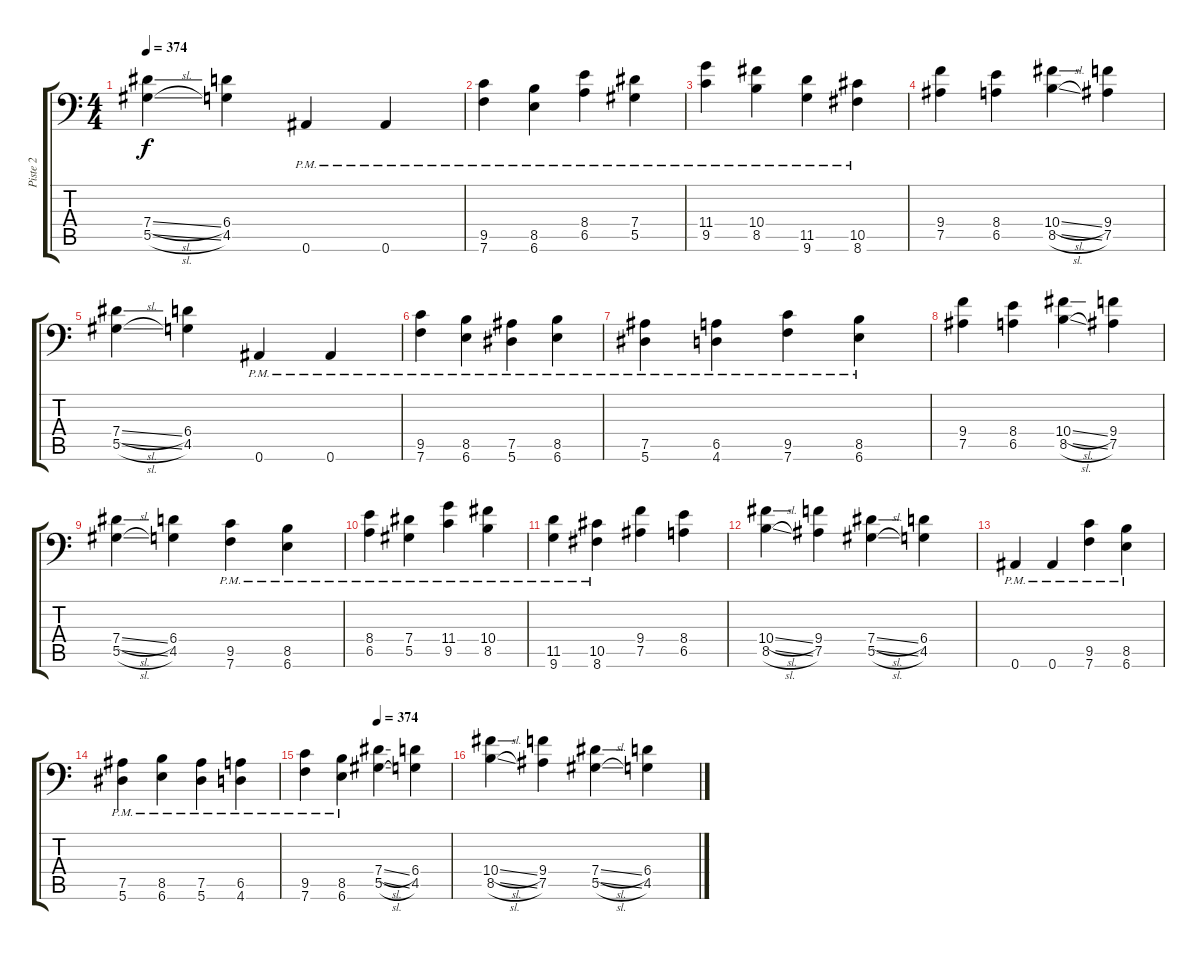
\track ("Piste 2" "Piste 2") {instrument overdrivenguitar}
\staff {score tabs}
\tuning (Bb3 F3 Db3 Ab2 Eb2 Bb1) {hide}
\ts (4 4)
\tempo 374
\clef f4
\ks c
(7.4{sl} 5.5{sl}).4{dy f} (6.4 4.5).4 0.6{pm}.4 0.6{pm}.4 |
(9.5{pm} 7.6{pm}).4 (8.5{pm} 6.6{pm}).4 (8.4{pm} 6.5{pm}).4 (7.4{pm} 5.5{pm}).4 |
(11.4{pm} 9.5{pm}).4 (10.4{pm} 8.5{pm}).4 (11.5{pm} 9.6{pm}).4 (10.5{pm} 8.6{pm}).4 |
(9.4 7.5).4 (8.4 6.5).4 (10.4{sl} 8.5{sl}).4 (9.4 7.5).4 |
(7.4{sl} 5.5{sl}).4 (6.4 4.5).4 0.6{pm}.4 0.6{pm}.4 |
(9.5{pm} 7.6{pm}).4 (8.5{pm} 6.6{pm}).4 (7.5{pm} 5.6{pm}).4 (8.5{pm} 6.6{pm}).4 |
(7.5{pm} 5.6{pm}).4 (6.5{pm} 4.6{pm}).4 (9.5{pm} 7.6{pm}).4 (8.5{pm} 6.6{pm}).4 |
(9.4 7.5).4 (8.4 6.5).4 (10.4{sl} 8.5{sl}).4 (9.4 7.5).4 |
(7.4{sl} 5.5{sl}).4 (6.4 4.5).4 (9.5{pm} 7.6{pm}).4 (8.5{pm} 6.6{pm}).4 |
(8.4{pm} 6.5{pm}).4 (7.4{pm} 5.5{pm}).4 (11.4{pm} 9.5{pm}).4 (10.4{pm} 8.5{pm}).4 |
(11.5{pm} 9.6{pm}).4 (10.5{pm} 8.6{pm}).4 (9.4 7.5).4 (8.4 6.5).4 |
(10.4{sl} 8.5{sl}).4 (9.4 7.5).4 (7.4{sl} 5.5{sl}).4 (6.4 4.5).4 |
0.6{pm}.4 0.6{pm}.4 (9.5{pm} 7.6{pm}).4 (8.5{pm} 6.6{pm}).4 |
(7.5{pm} 5.6{pm}).4 (8.5{pm} 6.6{pm}).4 (7.5{pm} 5.6{pm}).4 (6.5{pm} 4.6{pm}).4 |
\tempo (374 0.5)
(9.5{pm} 7.6{pm}).4 (8.5{pm} 6.6{pm}).4 (7.4{sl} 5.5{sl}).4 (6.4 4.5).4 |
(10.4{sl} 8.5{sl}).4 (9.4 7.5).4 (7.4{sl} 5.5{sl}).4 (6.4 4.5).4
